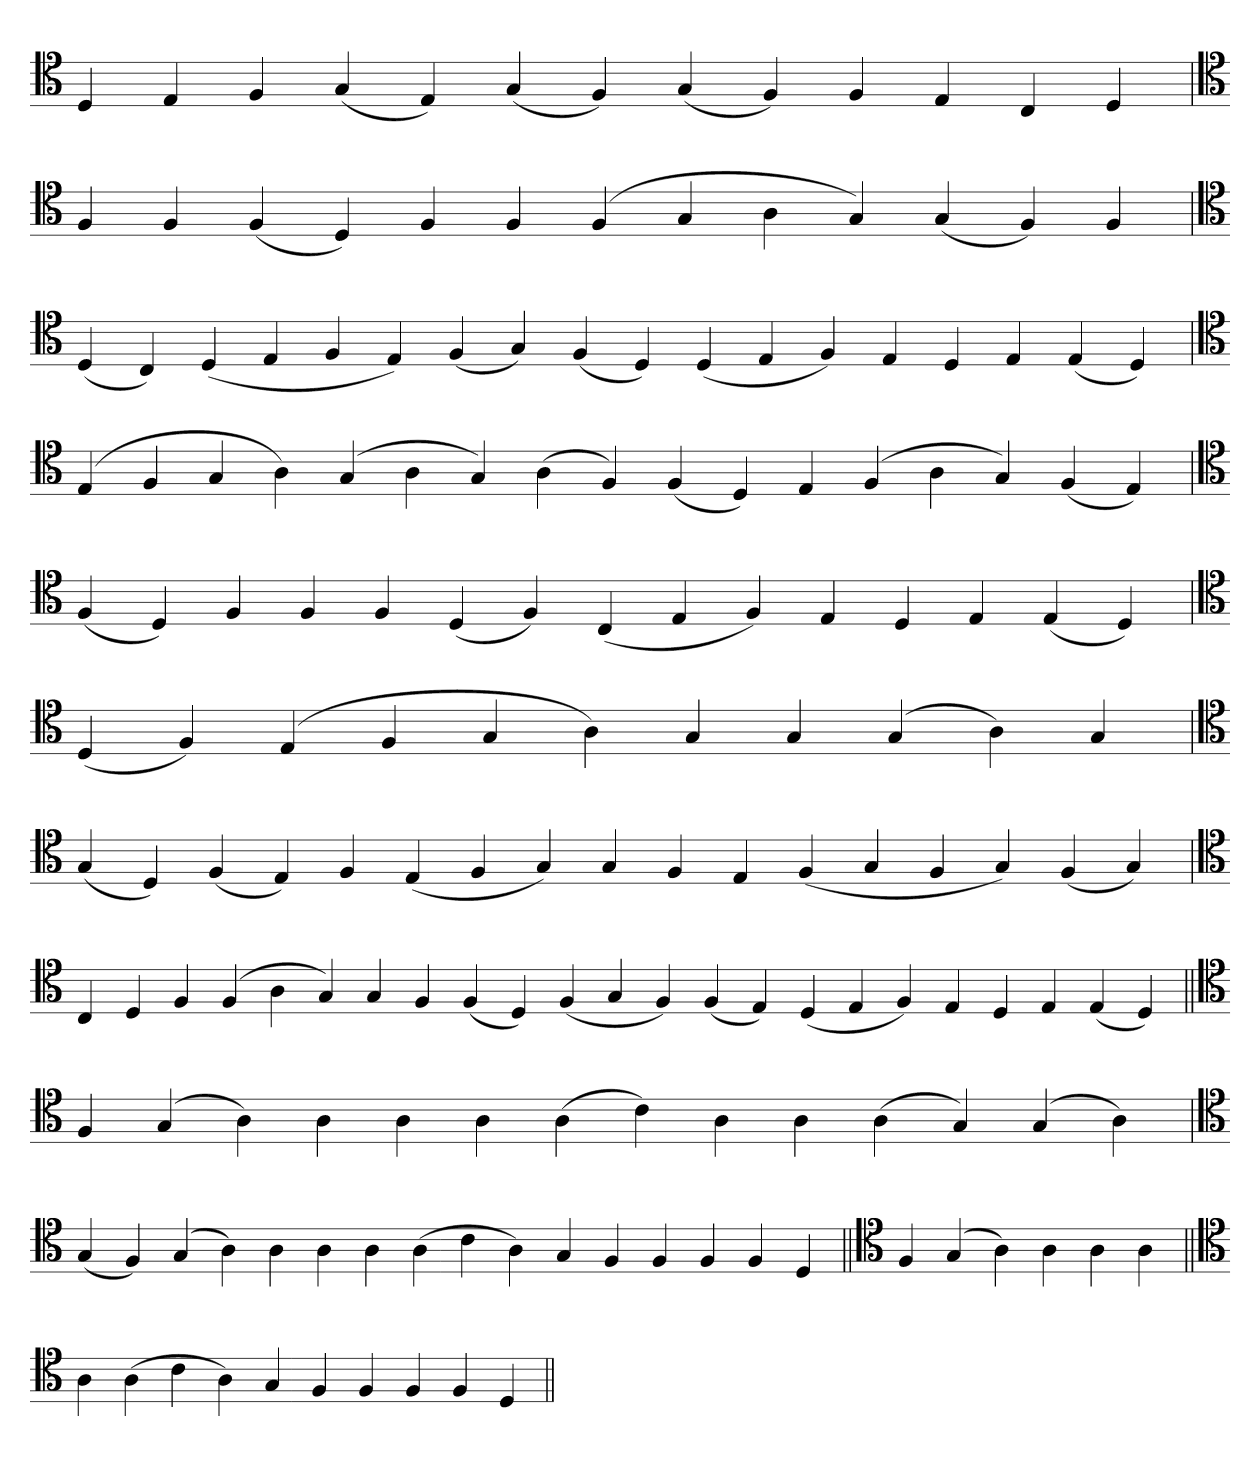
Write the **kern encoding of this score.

**kern
*part1
*staff1
*clefC4
=
4D
4E
4F
(4G
4E)
(4G
4F)
(4G
4F)
4F
4E
4C
4D
='
*clefC4
4F
4F
(4F
4D)
4F
4F
(4F
4G
4A
4G)
(4G
4F)
4F
=`
*clefC4
(4D
4C)
(4D
4E
4F
4E)
(4F
4G)
(4F
4D)
(4D
4E
4F)
4E
4D
4E
(4E
4D)
=
*clefC4
(4E
4F
4G
4A)
(4G
4A
4G)
(4A
4F)
(4F
4D)
4E
(4F
4A
4G)
(4F
4E)
=`
*clefC4
(4F
4D)
4F
4F
4F
(4D
4F)
(4C
4E
4F)
4E
4D
4E
(4E
4D)
=
*clefC4
(4D
4F)
(4E
4F
4G
4A)
4G
4G
(4G
4A)
4G
=`
*clefC4
(4G
4D)
(4F
4E)
4F
(4E
4F
4G)
4G
4F
4E
(4F
4G
4F
4G)
(4F
4G)
='
*clefC4
4C
4D
4F
(4F
4A
4G)
4G
4F
(4F
4D)
(4F
4G
4F)
(4F
4E)
(4D
4E
4F)
4E
4D
4E
(4E
4D)
=||
*clefC4
4F
(4G
4A)
4A
4A
4A
(4A
4c)
4A
4A
(4A
4G)
(4G
4A)
=
*clefC4
(4G
4F)
(4G
4A)
4A
4A
4A
(4A
4c
4A)
4G
4F
4F
4F
4F
4D
=||
*clefC4
4F
(4G
4A)
4A
4A
4A
=||
*clefC4
4A
(4A
4c
4A)
4G
4F
4F
4F
4F
4D
=||
*-
